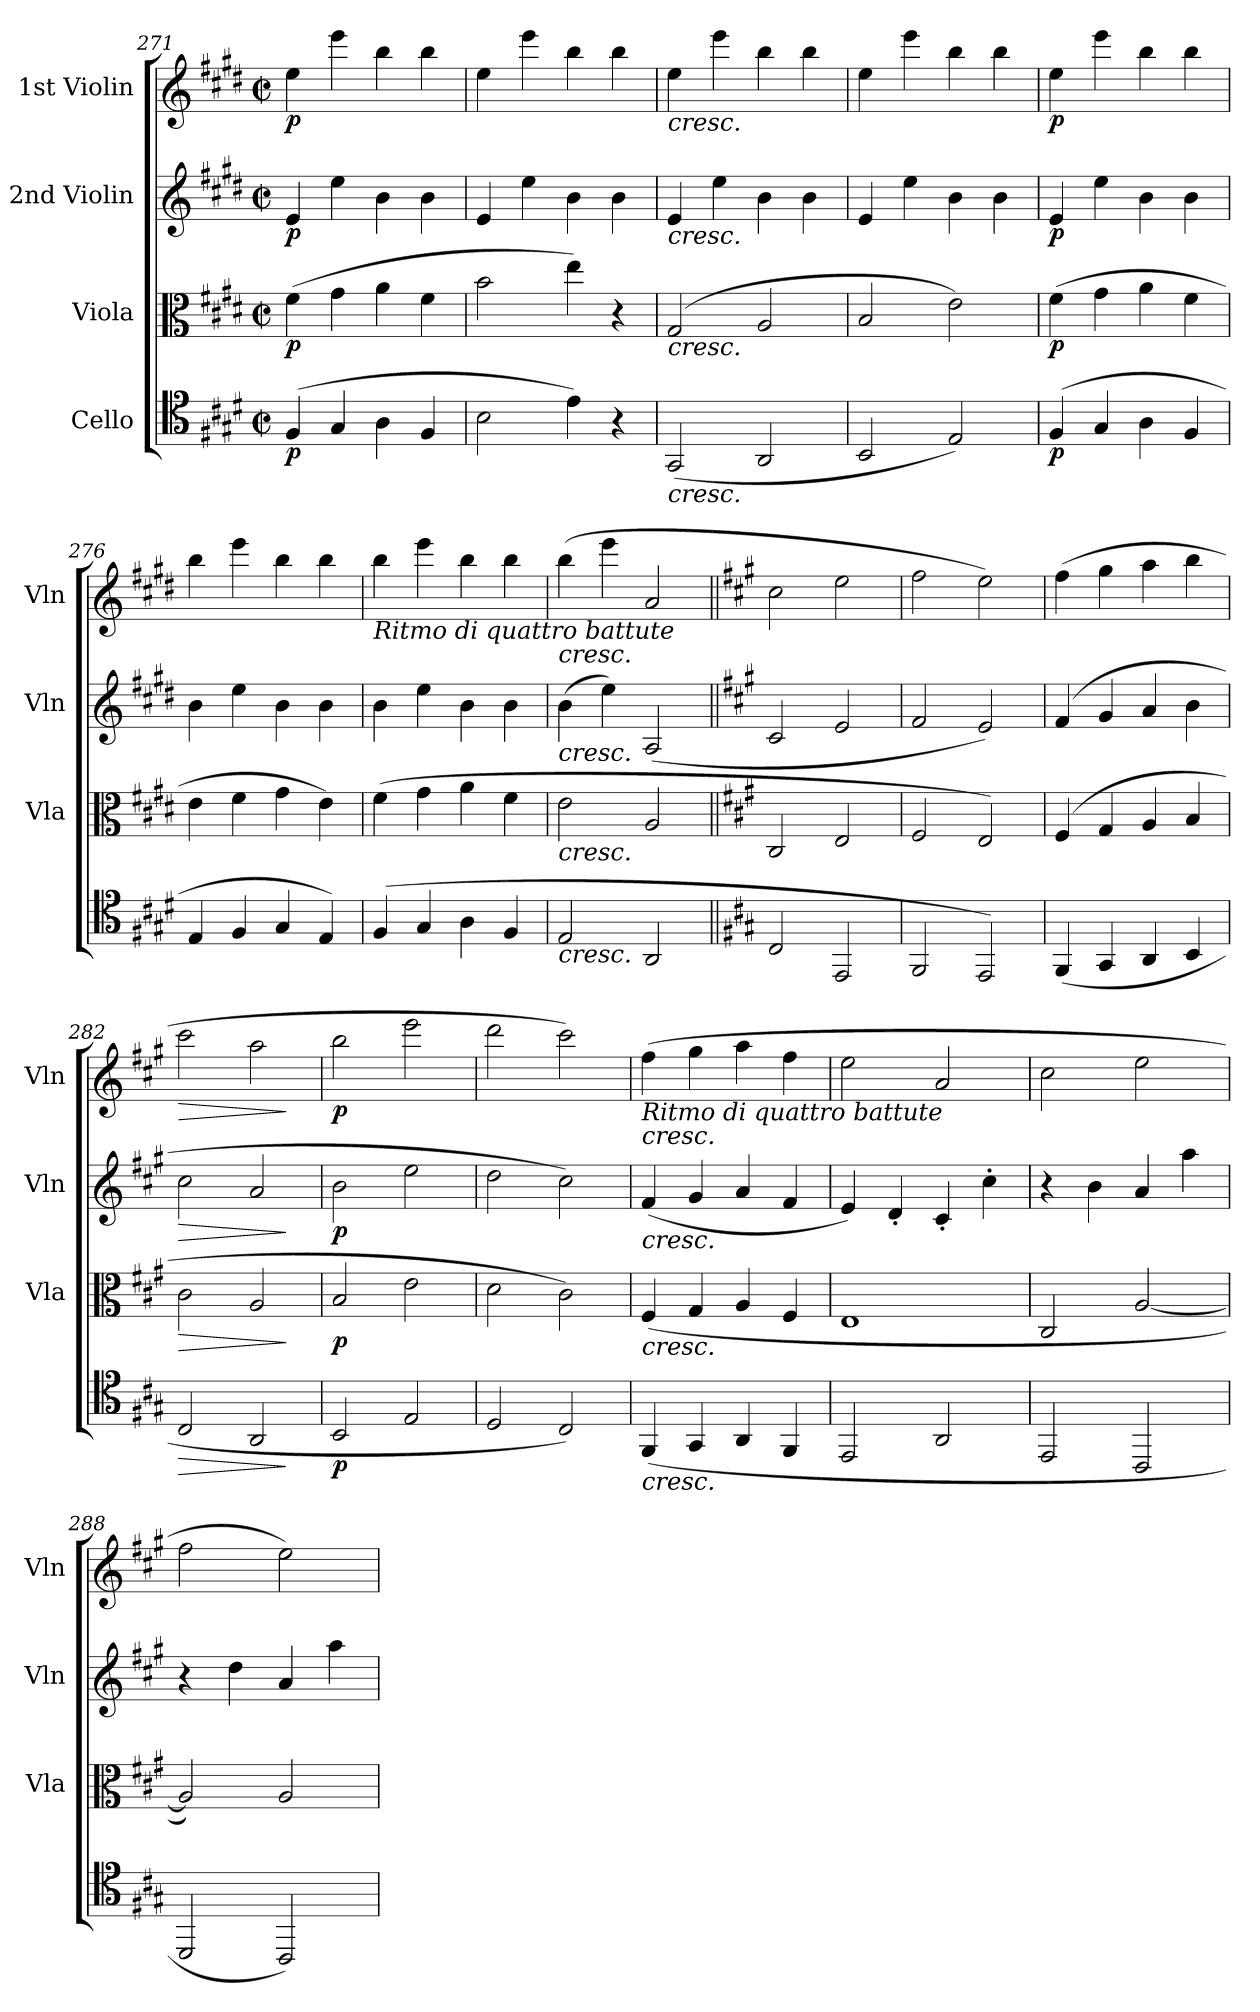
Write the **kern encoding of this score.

**kern	**dynam	**kern	**dynam	**kern	**dynam	**kern	**dynam
*part4	*part4	*part3	*part3	*part2	*part2	*part1	*part1
*staff4	*staff4	*staff3	*staff3	*staff2	*staff2	*staff1	*staff1
*I"Cello	*	*I"Viola	*	*I"2nd Violin	*	*I"1st Violin	*
*	*	*I'Vla	*	*I'Vln	*	*I'Vln	*
*clefC4	*	*clefC3	*	*clefG2	*	*clefG2	*
*k[f#c#g#d#]	*	*k[f#c#g#d#]	*	*k[f#c#g#d#]	*	*k[f#c#g#d#]	*
*E:	*	*E:	*	*E:	*	*E:	*
*M2/2	*	*M2/2	*	*M2/2	*	*M2/2	*
*met(c|)	*	*met(c|)	*	*met(c|)	*	*met(c|)	*
=271	=271	=271	=271	=271	=271	=271	=271
(4F#	p	(4f#	p	4e	p	4ee	p
4G#	.	4g#	.	4ee	.	4eee	.
4A	.	4a	.	4b	.	4bb	.
4F#	.	4f#	.	4b	.	4bb	.
=272	=272	=272	=272	=272	=272	=272	=272
2B	.	2b	.	4e	.	4ee	.
.	.	.	.	4ee	.	4eee	.
4e)	.	4ee)	.	4b	.	4bb	.
4r	.	4r	.	4b	.	4bb	.
=273	=273	=273	=273	=273	=273	=273	=273
!	!	!	!	!	!	!LO:TX:b:i:t=cresc.	!
!	!	!	!	!LO:TX:b:i:t=cresc.	!	!	!
!	!	!LO:TX:b:i:t=cresc.	!	!	!	!	!
!LO:TX:b:i:t=cresc.	!	!	!	!	!	!	!
(2GG#	.	(2G#	.	4e	.	4ee	.
.	.	.	.	4ee	.	4eee	.
2AA	.	2A	.	4b	.	4bb	.
.	.	.	.	4b	.	4bb	.
=274	=274	=274	=274	=274	=274	=274	=274
2BB	.	2B	.	4e	.	4ee	.
.	.	.	.	4ee	.	4eee	.
2E)	.	2e)	.	4b	.	4bb	.
.	.	.	.	4b	.	4bb	.
=275	=275	=275	=275	=275	=275	=275	=275
(4F#	p	(4f#	p	4e	p	4ee	p
4G#	.	4g#	.	4ee	.	4eee	.
4A	.	4a	.	4b	.	4bb	.
4F#	.	4f#	.	4b	.	4bb	.
=276	=276	=276	=276	=276	=276	=276	=276
4E	.	4e	.	4b	.	4bb	.
4F#	.	4f#	.	4ee	.	4eee	.
4G#	.	4g#	.	4b	.	4bb	.
4E)	.	4e)	.	4b	.	4bb	.
=277	=277	=277	=277	=277	=277	=277	=277
!	!	!	!	!	!	!LO:TX:b:i:t=Ritmo di quattro battute	!
(4F#	.	(4f#	.	4b	.	4bb	.
4G#	.	4g#	.	4ee	.	4eee	.
4A	.	4a	.	4b	.	4bb	.
4F#	.	4f#	.	4b	.	4bb	.
=278	=278	=278	=278	=278	=278	=278	=278
!	!	!	!	!	!	!LO:TX:b:i:t=cresc.	!
!	!	!	!	!LO:TX:b:i:t=cresc.	!	!	!
!	!	!LO:TX:b:i:t=cresc.	!	!	!	!	!
!LO:TX:b:i:t=cresc.	!	!	!	!	!	!	!
2E	.	2e	.	(4b	.	(4bb	.
.	.	.	.	4ee)	.	4eee	.
2AA	.	2A	.	(2A	.	2a	.
=279||	=279||	=279||	=279||	=279||	=279||	=279||	=279||
*k[f#c#g#]	*	*k[f#c#g#]	*	*k[f#c#g#]	*	*k[f#c#g#]	*
*A:	*	*A:	*	*A:	*	*A:	*
2C#	.	2C#	.	2c#	.	2cc#	.
2EE	.	2E	.	2e	.	2ee	.
=280	=280	=280	=280	=280	=280	=280	=280
2FF#	.	2F#	.	2f#	.	2ff#	.
2EE)	.	2E)	.	2e)	.	2ee)	.
=281	=281	=281	=281	=281	=281	=281	=281
(4FF#	.	(4F#	.	(4f#	.	(4ff#	.
4GG#	.	4G#	.	4g#	.	4gg#	.
4AA	.	4A	.	4a	.	4aa	.
4BB	.	4B	.	4b	.	4bb	.
=282	=282	=282	=282	=282	=282	=282	=282
!	!LO:HP:b	!	!LO:HP:b	!	!LO:HP:b	!	!LO:HP:b
2C#	>	2c#	>	2cc#	>	2ccc#	>
2AA	.	2A	.	2a	.	2aa	.
.	]	.	]	.	]	.	]
=283	=283	=283	=283	=283	=283	=283	=283
2BB	p	2B	p	2b	p	2bb	p
2E	.	2e	.	2ee	.	2eee	.
=284	=284	=284	=284	=284	=284	=284	=284
2D	.	2d	.	2dd	.	2ddd	.
2C#)	.	2c#)	.	2cc#)	.	2ccc#)	.
=285	=285	=285	=285	=285	=285	=285	=285
!	!	!	!	!	!	!LO:TX:b:i:t=Ritmo di quattro battute	!
!	!	!	!	!	!	!LO:TX:b:i:t=cresc.	!
!	!	!	!	!LO:TX:b:i:t=cresc.	!	!	!
!	!	!LO:TX:b:i:t=cresc.	!	!	!	!	!
!LO:TX:b:i:t=cresc.	!	!	!	!	!	!	!
(4FF#	.	(4F#	.	(4f#	.	(4ff#	.
4GG#	.	4G#	.	4g#	.	4gg#	.
4AA	.	4A	.	4a	.	4aa	.
4FF#	.	4F#	.	4f#	.	4ff#	.
=286	=286	=286	=286	=286	=286	=286	=286
2EE	.	1E	.	4e)	.	2ee	.
.	.	.	.	4d'	.	.	.
2AA	.	.	.	4c#'	.	2a	.
.	.	.	.	4cc#'	.	.	.
=287	=287	=287	=287	=287	=287	=287	=287
2EE	.	2C#	.	4r	.	2cc#	.
.	.	.	.	4b	.	.	.
2CC#	.	[2A	.	4a	.	2ee	.
.	.	.	.	4aa	.	.	.
=288	=288	=288	=288	=288	=288	=288	=288
2DD	.	2A])	.	4r	.	2ff#	.
.	.	.	.	4dd	.	.	.
2CC#)	.	2A	.	4a	.	2ee)	.
.	.	.	.	4aa	.	.	.
=	=	=	=	=	=	=	=
*-	*-	*-	*-	*-	*-	*-	*-
